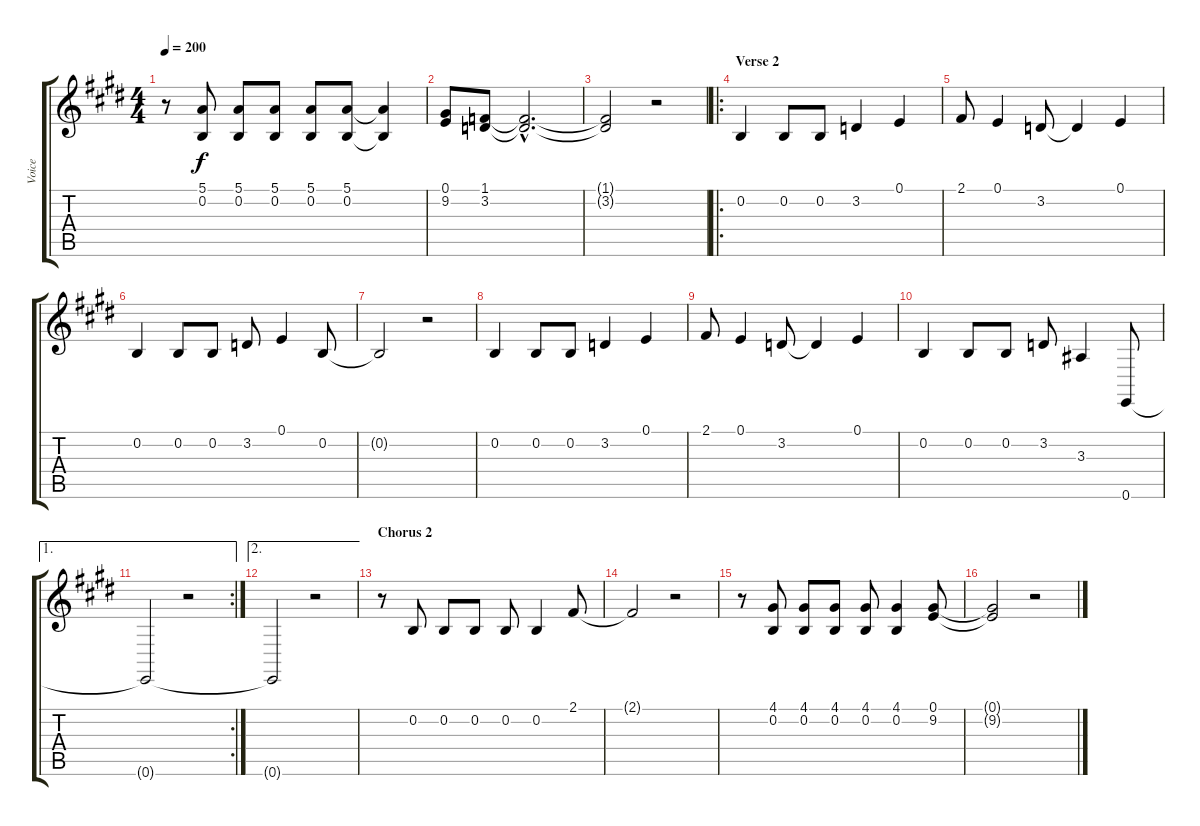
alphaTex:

\track ("Voice" "Voice") {instrument acousticgrandpiano}
\staff {score tabs}
\tuning (E4 B3 G3 D3 A2 E2) {hide}
\ts (4 4)
\tempo 200
\clef g2
\ks e
r.8{dy f} (5.1 0.2).8 (5.1 0.2).8 (5.1 0.2).8 (5.1 0.2).8 (5.1 0.2).8 (5.1{t} 0.2{t}).4 |
(0.1 9.2).8 (1.1 3.2).8 (1.1{hac t} 3.2{hac t}).2{d} |
(1.1{t} 3.2{t}).2 r.2 |
\ro
\section ("" "Verse 2")
0.2.4 0.2.8 0.2.8 3.2.4 0.1.4 |
2.1.8 0.1.4 3.2.8 3.2{t}.4 0.1.4 |
0.2.4 0.2.8 0.2.8 3.2.8 0.1.4 0.2.8 |
0.2{t}.2 r.2 |
0.2.4 0.2.8 0.2.8 3.2.4 0.1.4 |
2.1.8 0.1.4 3.2.8 3.2{t}.4 0.1.4 |
0.2.4 0.2.8 0.2.8 3.2.8 3.3.4 0.6.8 |
\ae 1
\rc 2
0.6{t}.2 r.2 |
\ae 2
0.6{t}.2 r.2 |
\section ("" "Chorus 2")
r.8 0.2.8 0.2.8 0.2.8 0.2.8 0.2.4 2.1.8 |
2.1{t}.2 r.2 |
r.8 (4.1 0.2).8 (4.1 0.2).8 (4.1 0.2).8 (4.1 0.2).8 (4.1 0.2).4 (0.1 9.2).8 |
(0.1{t} 9.2{t}).2 r.2
